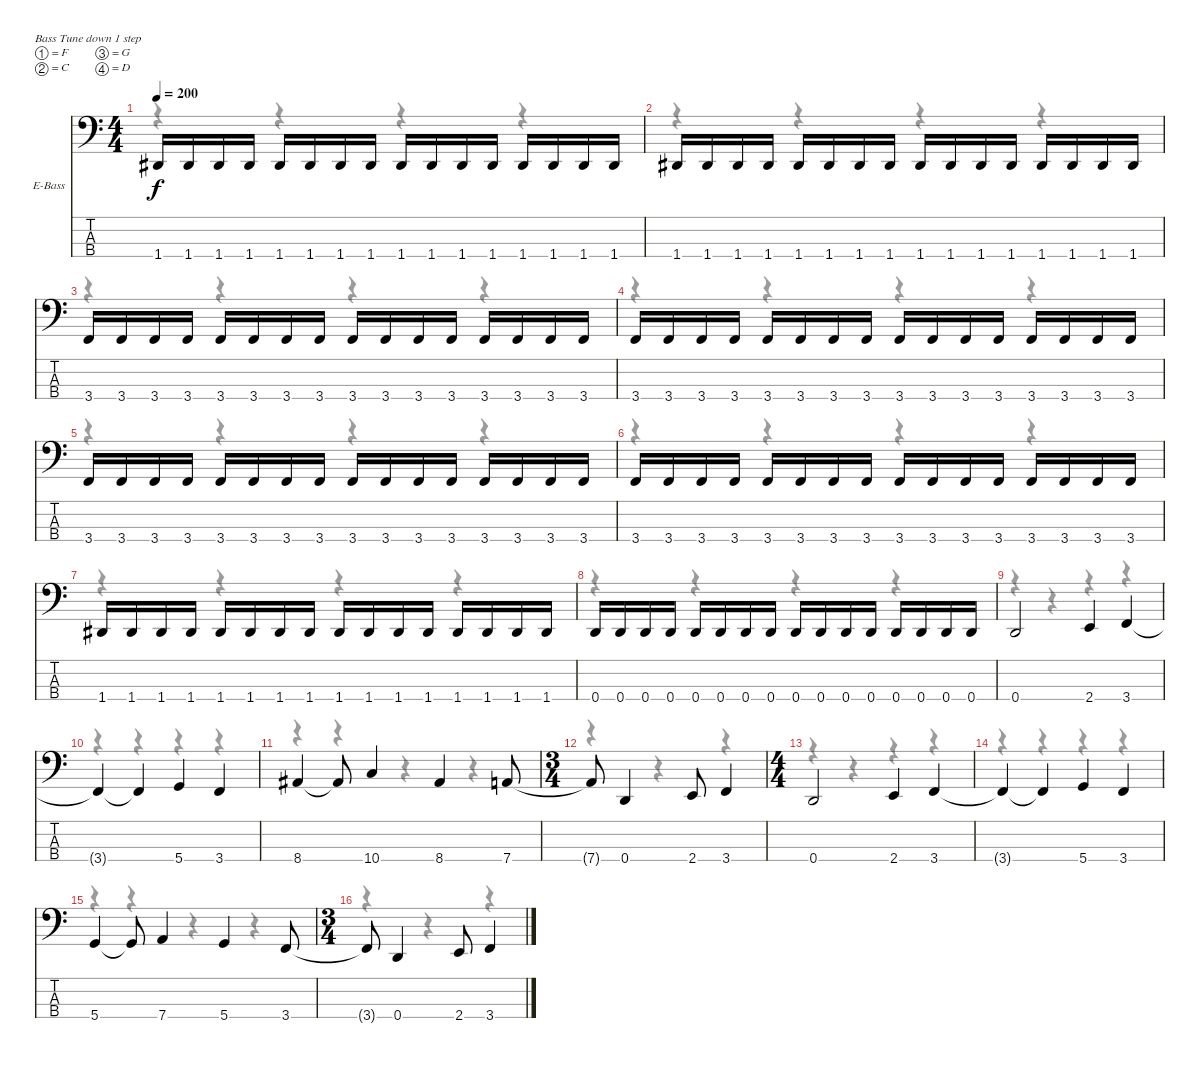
\bracketExtendMode nobrackets
\firstSystemTrackNameOrientation horizontal
\otherSystemsTrackNameOrientation horizontal
\track ("Christian \"Speesy\" Giesler" "E-Bass") {instrument electricbasspick}
\staff {score tabs}
\tuning (F2 C2 G1 D1)
\voice
\ts (4 4)
\tempo 200
\clef f4
\ks c
1.4.16{dy f} 1.4.16 1.4.16 1.4.16 1.4.16 1.4.16 1.4.16 1.4.16 1.4.16 1.4.16 1.4.16 1.4.16 1.4.16 1.4.16 1.4.16 1.4.16 |
1.4.16 1.4.16 1.4.16 1.4.16 1.4.16 1.4.16 1.4.16 1.4.16 1.4.16 1.4.16 1.4.16 1.4.16 1.4.16 1.4.16 1.4.16 1.4.16 |
3.4.16 3.4.16 3.4.16 3.4.16 3.4.16 3.4.16 3.4.16 3.4.16 3.4.16 3.4.16 3.4.16 3.4.16 3.4.16 3.4.16 3.4.16 3.4.16 |
3.4.16 3.4.16 3.4.16 3.4.16 3.4.16 3.4.16 3.4.16 3.4.16 3.4.16 3.4.16 3.4.16 3.4.16 3.4.16 3.4.16 3.4.16 3.4.16 |
3.4.16 3.4.16 3.4.16 3.4.16 3.4.16 3.4.16 3.4.16 3.4.16 3.4.16 3.4.16 3.4.16 3.4.16 3.4.16 3.4.16 3.4.16 3.4.16 |
3.4.16 3.4.16 3.4.16 3.4.16 3.4.16 3.4.16 3.4.16 3.4.16 3.4.16 3.4.16 3.4.16 3.4.16 3.4.16 3.4.16 3.4.16 3.4.16 |
1.4.16 1.4.16 1.4.16 1.4.16 1.4.16 1.4.16 1.4.16 1.4.16 1.4.16 1.4.16 1.4.16 1.4.16 1.4.16 1.4.16 1.4.16 1.4.16 |
0.4.16 0.4.16 0.4.16 0.4.16 0.4.16 0.4.16 0.4.16 0.4.16 0.4.16 0.4.16 0.4.16 0.4.16 0.4.16 0.4.16 0.4.16 0.4.16 |
0.4.2 2.4.4 3.4.4 |
3.4{t}.4 3.4{t}.4 5.4.4 3.4.4 |
8.4.4 8.4{t}.8 10.4.4 8.4.4 7.4.8 |
\ts (3 4)
\beaming (8 3 1 1 1)
7.4{t}.8 0.4.4 2.4.8 3.4.4 |
\ts (4 4)
\beaming (8 2 2 2 2)
0.4.2 2.4.4 3.4.4 |
3.4{t}.4 3.4{t}.4 5.4.4 3.4.4 |
5.4.4 5.4{t}.8 7.4.4 5.4.4 3.4.8 |
\ts (3 4)
\beaming (8 3 1 1 1)
3.4{t}.8 0.4.4 2.4.8 3.4.4
\voice
\clef f4
\ottava regular
\simile none
\ks c
r.4{dy mf} r.4 r.4 r.4 |
r.4 r.4 r.4 r.4 |
r.4 r.4 r.4 r.4 |
r.4 r.4 r.4 r.4 |
r.4 r.4 r.4 r.4 |
r.4 r.4 r.4 r.4 |
r.4 r.4 r.4 r.4 |
r.4 r.4 r.4 r.4 |
r.4 r.4 r.4 r.4 |
r.4 r.4 r.4 r.4 |
r.4 r.4 r.4 r.4 |
r.4 r.4 r.4 |
r.4 r.4 r.4 r.4 |
r.4 r.4 r.4 r.4 |
r.4 r.4 r.4 r.4 |
r.4 r.4 r.4
